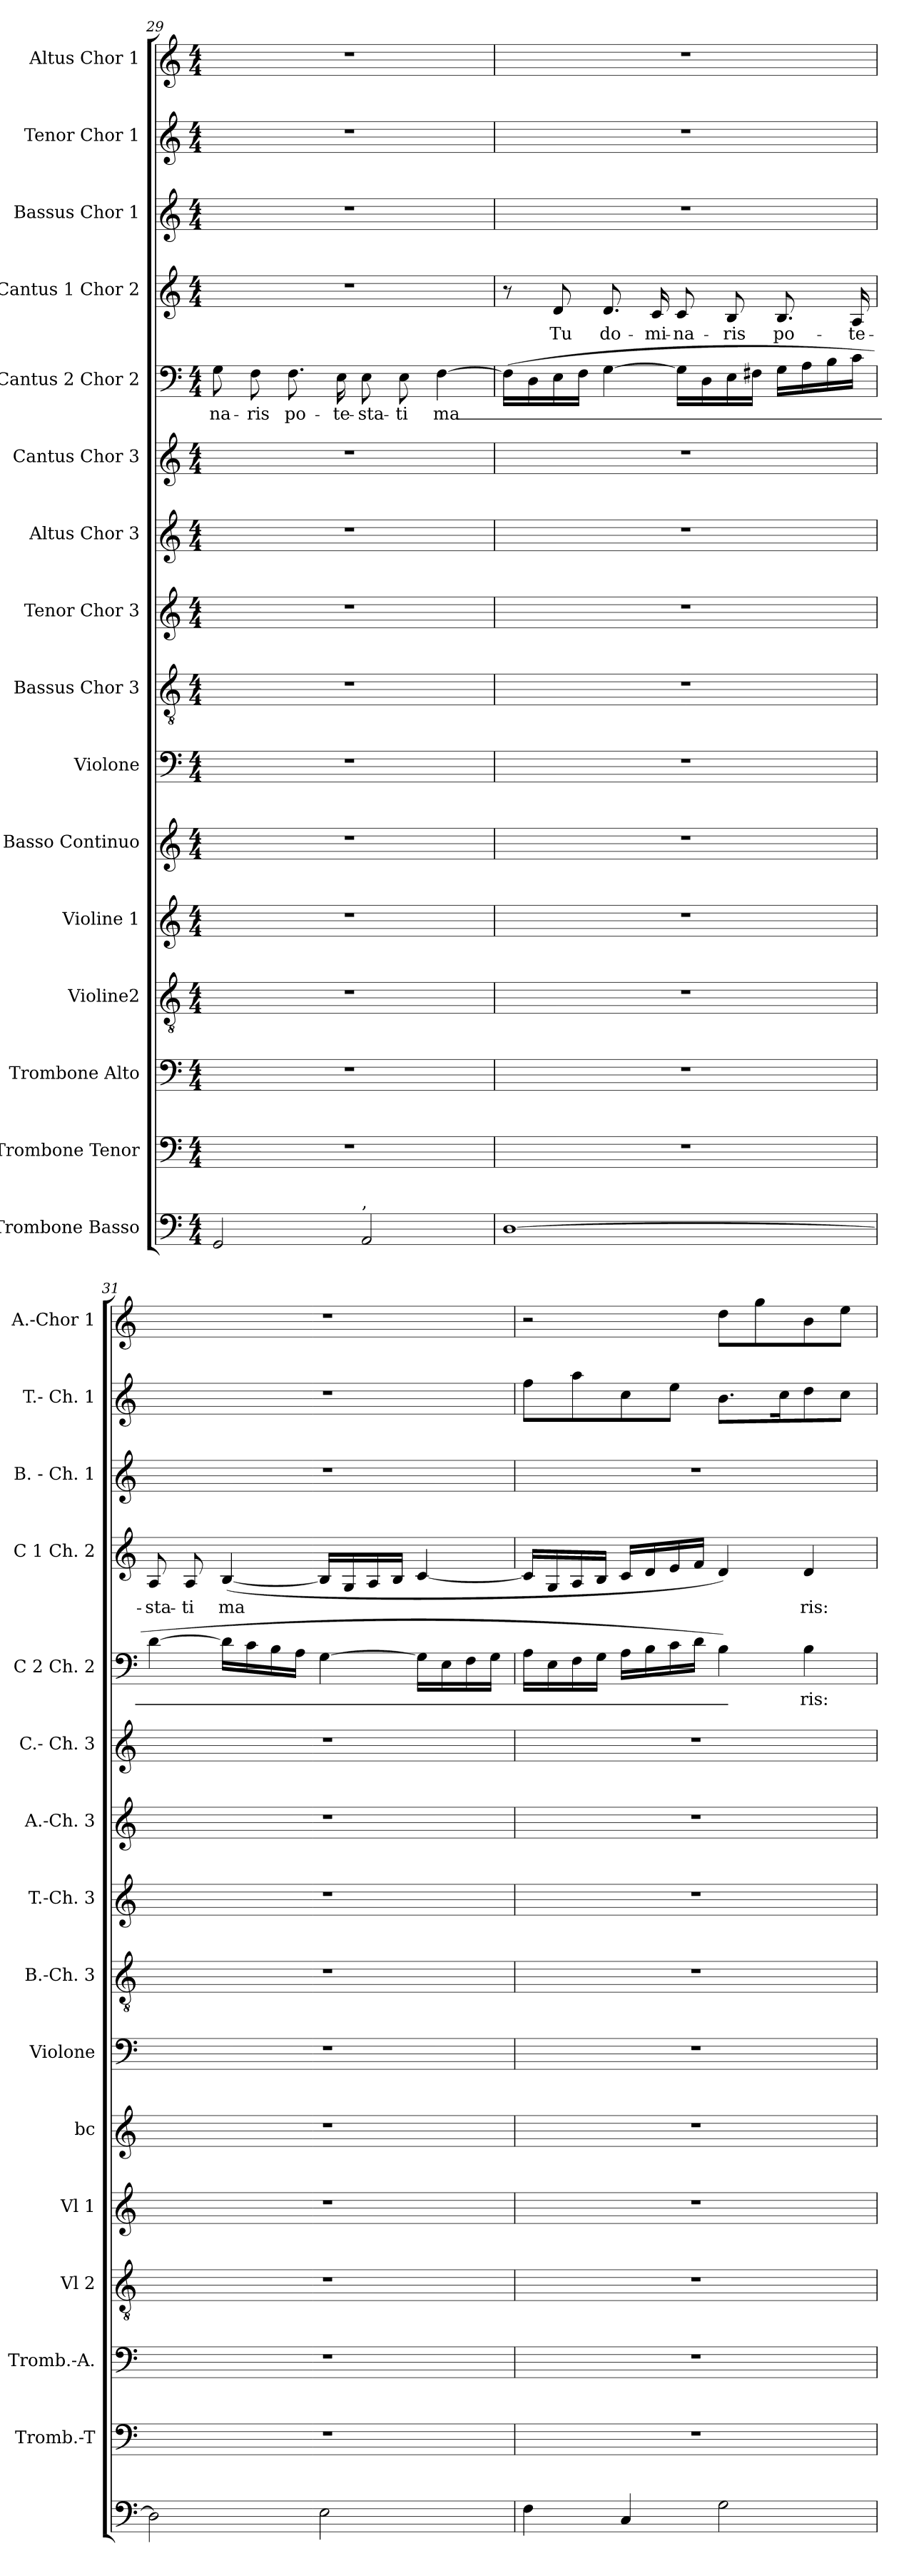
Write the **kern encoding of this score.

**kern	**kern	**kern	**kern	**kern	**kern	**kern	**kern	**kern	**kern	**kern	**kern	**text	**kern	**text	**kern	**kern	**kern
*part16	*part15	*part14	*part13	*part12	*part11	*part10	*part9	*part8	*part7	*part6	*part5	*part5	*part4	*part4	*part3	*part2	*part1
*staff16	*staff15	*staff14	*staff13	*staff12	*staff11	*staff10	*staff9	*staff8	*staff7	*staff6	*staff5	*staff5	*staff4	*staff4	*staff3	*staff2	*staff1
*I"Trombone Basso	*I"Trombone Tenor	*I"Trombone Alto	*I"Violine2	*I"Violine 1	*I"Basso Continuo	*I"Violone	*I"Bassus Chor 3	*I"Tenor Chor 3	*I"Altus Chor 3	*I"Cantus Chor 3	*I"Cantus 2 Chor 2	*	*I"Cantus 1 Chor 2	*	*I"Bassus Chor 1	*I"Tenor Chor 1	*I"Altus Chor 1
*	*I'Tromb.-T	*I'Tromb.-A.	*I'Vl 2	*I'Vl 1	*I'bc	*I'Violone	*I'B.-Ch. 3	*I'T.-Ch. 3	*I'A.-Ch. 3	*I'C.- Ch. 3	*I'C 2 Ch. 2	*	*I'C 1 Ch. 2	*	*I'B. - Ch. 1	*I'T.- Ch. 1	*I'A.-Chor 1
*clefF4	*clefF4	*clefF4	*clefGv2	*clefG2	*clefG2	*clefF4	*clefGv2	*clefG2	*clefG2	*clefG2	*clefF4	*	*clefG2	*	*clefG2	*clefG2	*clefG2
*k[]	*k[]	*k[]	*k[]	*k[]	*k[]	*k[]	*k[]	*k[]	*k[]	*k[]	*k[]	*	*k[]	*	*k[]	*k[]	*k[]
*C:	*C:	*C:	*C:	*C:	*C:	*C:	*C:	*C:	*C:	*C:	*C:	*	*C:	*	*C:	*C:	*C:
*M4/4	*M4/4	*M4/4	*M4/4	*M4/4	*M4/4	*M4/4	*M4/4	*M4/4	*M4/4	*M4/4	*M4/4	*	*M4/4	*	*M4/4	*M4/4	*M4/4
=29	=29	=29	=29	=29	=29	=29	=29	=29	=29	=29	=29	=29	=29	=29	=29	=29	=29
2GG	1r	1r	1r	1r	1r	1r	1r	1r	1r	1r	8G	na-	1r	.	1r	1r	1r
.	.	.	.	.	.	.	.	.	.	.	8F	ris	.	.	.	.	.
.	.	.	.	.	.	.	.	.	.	.	8.F	po-	.	.	.	.	.
.	.	.	.	.	.	.	.	.	.	.	16E	te-	.	.	.	.	.
!LO:TX:a:t=,	!	!	!	!	!	!	!	!	!	!	!	!	!	!	!	!	!
2AA	.	.	.	.	.	.	.	.	.	.	8E	sta-	.	.	.	.	.
.	.	.	.	.	.	.	.	.	.	.	8E	ti	.	.	.	.	.
.	.	.	.	.	.	.	.	.	.	.	[4F	ma_-	.	.	.	.	.
!!LO:LB:g=z
=30	=30	=30	=30	=30	=30	=30	=30	=30	=30	=30	=30	=30	=30	=30	=30	=30	=30
[1D	1r	1r	1r	1r	1r	1r	1r	1r	1r	1r	(>16FLL]	.	8r	.	1r	1r	1r
.	.	.	.	.	.	.	.	.	.	.	16D	.	.	.	.	.	.
.	.	.	.	.	.	.	.	.	.	.	16E	.	8d	Tu	.	.	.
.	.	.	.	.	.	.	.	.	.	.	16FJJ	.	.	.	.	.	.
.	.	.	.	.	.	.	.	.	.	.	[4G	.	8.d	do-	.	.	.
.	.	.	.	.	.	.	.	.	.	.	.	.	16c	mi-	.	.	.
.	.	.	.	.	.	.	.	.	.	.	16GLL]	.	8c	na-	.	.	.
.	.	.	.	.	.	.	.	.	.	.	16D	.	.	.	.	.	.
.	.	.	.	.	.	.	.	.	.	.	16E	.	8B	ris	.	.	.
.	.	.	.	.	.	.	.	.	.	.	16F#XJJ	.	.	.	.	.	.
.	.	.	.	.	.	.	.	.	.	.	16GLL	.	8.B	po-	.	.	.
.	.	.	.	.	.	.	.	.	.	.	16A	.	.	.	.	.	.
.	.	.	.	.	.	.	.	.	.	.	16B	.	.	.	.	.	.
.	.	.	.	.	.	.	.	.	.	.	16cJJ	.	16A	te-	.	.	.
=31	=31	=31	=31	=31	=31	=31	=31	=31	=31	=31	=31	=31	=31	=31	=31	=31	=31
2D]	1r	1r	1r	1r	1r	1r	1r	1r	1r	1r	[4d	.	8A	sta-	1r	1r	1r
.	.	.	.	.	.	.	.	.	.	.	.	.	8A	ti	.	.	.
.	.	.	.	.	.	.	.	.	.	.	16dLL]	.	(>[4B	ma	.	.	.
.	.	.	.	.	.	.	.	.	.	.	16c	.	.	.	.	.	.
.	.	.	.	.	.	.	.	.	.	.	16B	.	.	.	.	.	.
.	.	.	.	.	.	.	.	.	.	.	16AJJ	.	.	.	.	.	.
2E	.	.	.	.	.	.	.	.	.	.	[4G	.	16BLL]	.	.	.	.
.	.	.	.	.	.	.	.	.	.	.	.	.	16G	.	.	.	.
.	.	.	.	.	.	.	.	.	.	.	.	.	16A	.	.	.	.
.	.	.	.	.	.	.	.	.	.	.	.	.	16BJJ	.	.	.	.
.	.	.	.	.	.	.	.	.	.	.	16GLL]	.	[4c	.	.	.	.
.	.	.	.	.	.	.	.	.	.	.	16E	.	.	.	.	.	.
.	.	.	.	.	.	.	.	.	.	.	16F	.	.	.	.	.	.
.	.	.	.	.	.	.	.	.	.	.	16GJJ	.	.	.	.	.	.
=32	=32	=32	=32	=32	=32	=32	=32	=32	=32	=32	=32	=32	=32	=32	=32	=32	=32
4F	1r	1r	1r	1r	1r	1r	1r	1r	1r	1r	16ALL	.	16cLL]	.	1r	8ffL	2r
.	.	.	.	.	.	.	.	.	.	.	16E	.	16G	.	.	.	.
.	.	.	.	.	.	.	.	.	.	.	16F	.	16A	.	.	8aa	.
.	.	.	.	.	.	.	.	.	.	.	16GJJ	.	16BJJ	.	.	.	.
4C	.	.	.	.	.	.	.	.	.	.	16ALL	.	16cLL	.	.	8cc	.
.	.	.	.	.	.	.	.	.	.	.	16B	.	16d	.	.	.	.
.	.	.	.	.	.	.	.	.	.	.	16c	.	16e	.	.	8eeJ	.
.	.	.	.	.	.	.	.	.	.	.	16dJJ	.	16fJJ	.	.	.	.
2G	.	.	.	.	.	.	.	.	.	.	4B)	.	4d)	.	.	8.bL	8ddL
.	.	.	.	.	.	.	.	.	.	.	.	.	.	.	.	.	8gg
.	.	.	.	.	.	.	.	.	.	.	.	.	.	.	.	16cck	.
.	.	.	.	.	.	.	.	.	.	.	4B	ris:	4d	ris:	.	8dd	8b
.	.	.	.	.	.	.	.	.	.	.	.	.	.	.	.	8ccJ	8eeJ
=	=	=	=	=	=	=	=	=	=	=	=	=	=	=	=	=	=
*-	*-	*-	*-	*-	*-	*-	*-	*-	*-	*-	*-	*-	*-	*-	*-	*-	*-
